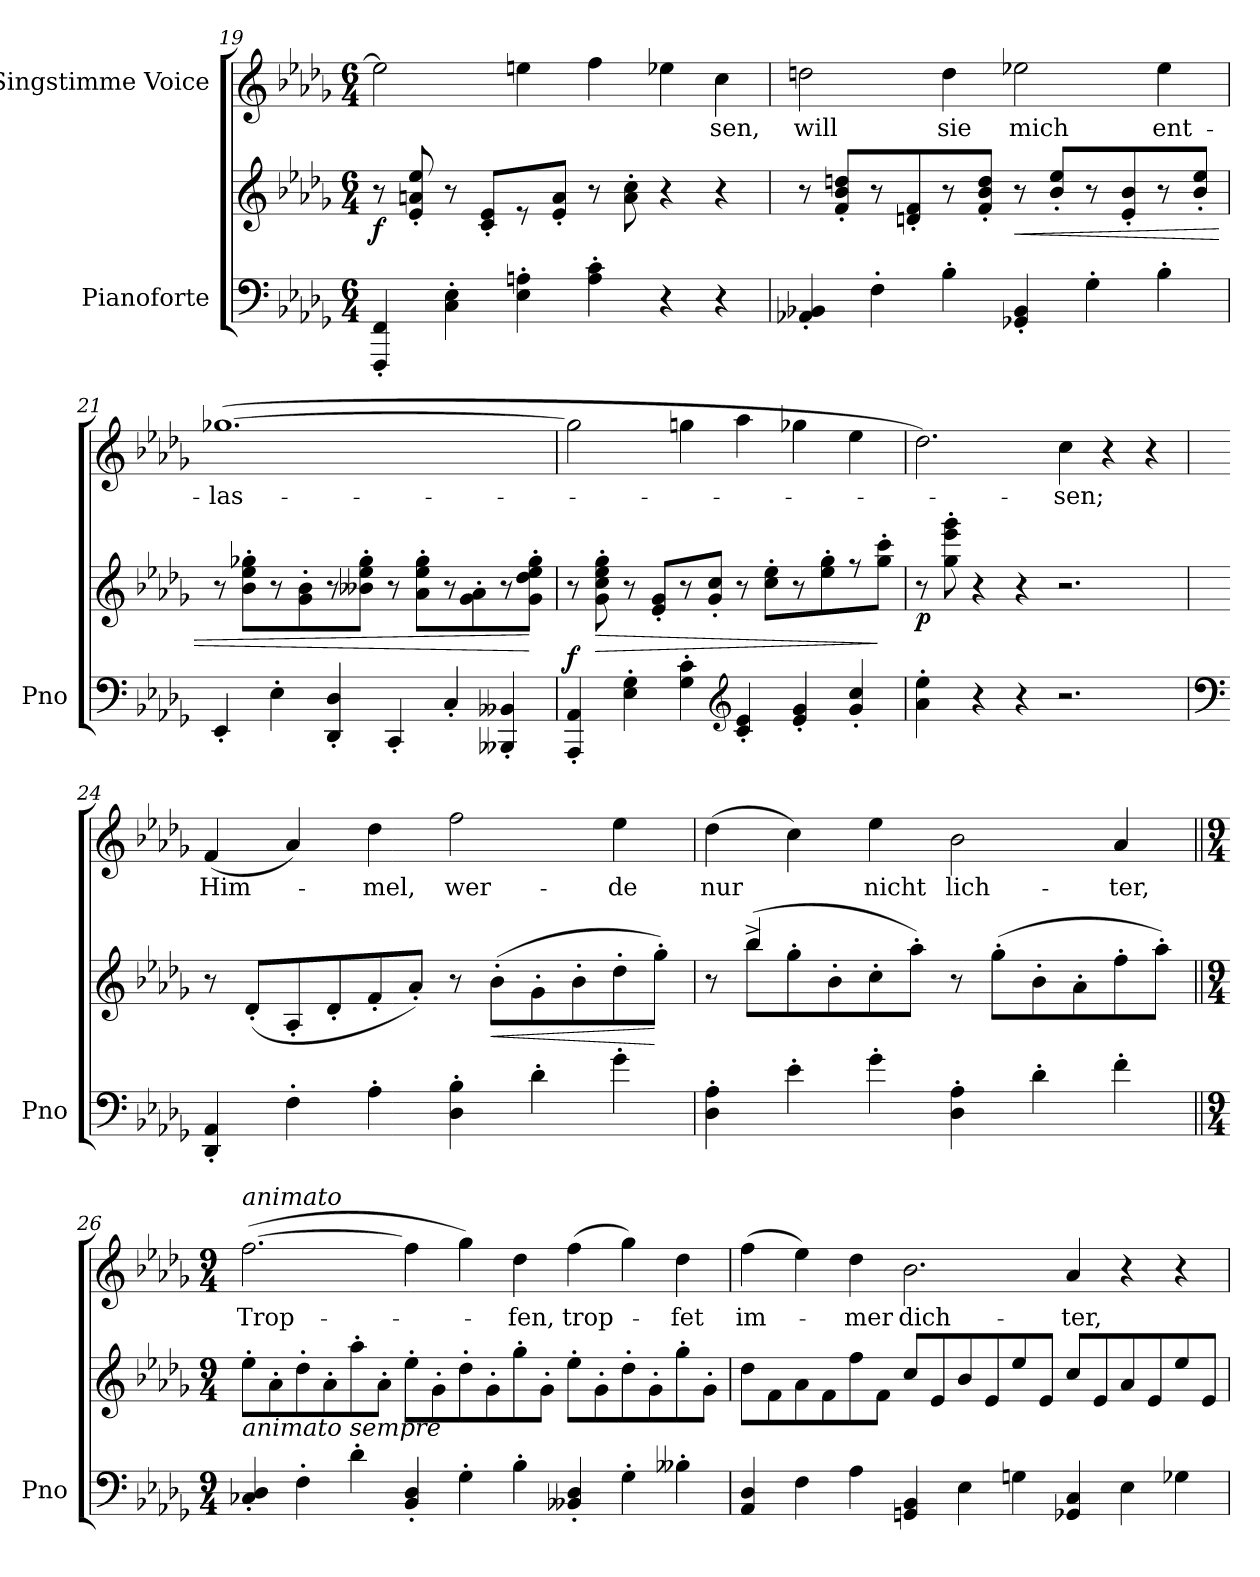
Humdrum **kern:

**kern	**kern	**dynam	**kern	**text
*part2	*part2	*part2	*part1	*part1
*staff3	*staff2	*staff2/3	*staff1	*staff1
*I"Pianoforte	*	*	*I"Singstimme Voice	*
*I'Pno	*	*	*	*
*clefF4	*clefG2	*	*clefG2	*
*k[b-e-a-d-g-]	*k[b-e-a-d-g-]	*	*k[b-e-a-d-g-]	*
*M6/4	*M6/4	*	*M6/4	*
=19	=19	=19	=19	=19
!	!	!LO:DY:b	!	!
4FFF/' 4FF/'	8r	f	2ee-\]	.
.	8e-/' 8an/' 8ee-/'	.	.	.
4C\' 4E-\'	8r	.	.	.
.	8c/' 8e-/'L	.	.	.
4E-\' 4An\'	8r	.	4een\	.
.	8e-/' 8a/'J	.	.	.
4A\' 4c\'	8r	.	4ff\	.
.	8a\' 8cc\'	.	.	.
4r	4r	.	4ee-X\	.
4r	4r	.	4cc\	-sen,
=20	=20	=20	=20	=20
4AA-X/' 4BB-X/'	8r	.	2ddn\	will
.	8f/' 8b-/' 8ddn/'L	.	.	.
4F'\	8r	.	.	.
.	8dn/' 8f/'	.	.	.
4B-'\	8r	.	4dd\	sie
.	8f/' 8b-/' 8dd/'J	.	.	.
!	!	!LO:HP:b	!	!
4GG-X/' 4BB-/'	8r	<	2ee-X\	mich
.	8b-/' 8ee-/'L	.	.	.
4G-'\	8r	.	.	.
.	8e-/' 8b-/'	.	.	.
4B-'\	8r	.	4ee-\	ent-
.	8b-/' 8ee-/'J	.	.	.
=21	=21	=21	=21	=21
4EE-'/	8r	.	([1.gg-X	-las-
.	8b-\' 8ee-\' 8gg-X\'L	.	.	.
4E-'\	8r	.	.	.
.	8g-\' 8b-\'	.	.	.
4DD-/' 4D-/'	8r	.	.	.
.	8b--X\' 8ee-\' 8gg-\'J	.	.	.
4CC'/	8r	.	.	.
.	8a-\' 8ee-\' 8gg-\'L	.	.	.
4C'/	8r	.	.	.
.	8g-\' 8a-\'	.	.	.
4BBB--X/' 4BB--X/'	8r	.	.	.
.	8g-\' 8dd-\' 8ee-\' 8gg-\'J	[	.	.
=22	=22	=22	=22	=22
!	!	!LO:DY:a=2	!	!
4AAA-/' 4AA-/'	8r	f	2gg-\]	.
!	!	!LO:HP:b	!	!
.	8g-\' 8cc\' 8ee-\' 8gg-\'	>	.	.
4E-\' 4G-\'	8r	.	.	.
.	8e-/' 8g-/'L	.	.	.
4G-\' 4c\'	8r	.	4ggn\	.
.	8g-/' 8cc/'J	.	.	.
*clefG2	*	*	*	*
4c/' 4e-/'	8r	.	4aa-\	.
.	8cc\' 8ee-\'L	.	.	.
4e-/' 4g-/'	8r	.	4gg-X\	.
.	8ee-\' 8gg-\'	.	.	.
4g-/' 4cc/'	8r	.	4ee-\	.
.	8gg-\' 8ccc\'J	]	.	.
=23	=23	=23	=23	=23
!	!	!LO:DY:b	!	!
4a-\' 4ee-\'	8r	p	2.dd-\)	.
.	8gg-\' 8eee-\' 8ggg-\'	.	.	.
4r	4r	.	.	.
4r	4r	.	.	.
2.r	2.r	.	4cc\	-sen;
.	.	.	4r	.
.	.	.	4r	.
=24	=24	=24	=24	=24
*clefF4	*	*	*	*
!	!	!LO:DY:a=2	!	!
!	!	!LO:DY:n=1:a=2	!	!
4DD-/' 4AA-/'	8r	p other-dynamics	(4f/	Him-
.	(8d-'/L	.	.	.
4F'\	8A-'/	.	4a-/)	.
.	8d-'/	.	.	.
4A-'\	8f'/	.	4dd-\	-mel,
.	8a-'/J)	.	.	.
4D-\' 4B-\'	8r	.	2ff\	wer-
!	!	!LO:HP:b	!	!
.	(8b-'\L	<	.	.
4d-'\	8g-'/	.	.	.
.	8b-'\	.	.	.
4g-'\	8dd-'\	.	4ee-\	-de
.	8gg-'\J)	[	.	.
=25	=25	=25	=25	=25
*	*^	*	*	*
4D-\' 4A-\'	8r	8ryy	.	(4dd-\	nur
.	(>8bb-^>\L	4bb-/	.	.	.
4e-'\	8gg-'>\	.	.	4cc\)	.
.	8b-'>\	1ryy	.	.	.
4g-'>\	8cc'>\	.	.	4ee-\	nicht
.	8aa-'>\J)	.	.	.	.
4D-\' 4A-\'	8r	.	.	2b-\	lich-
.	(>8gg-'>\L	.	.	.	.
4d-'\	8b-'>\	.	.	.	.
.	8a-'>\	.	.	.	.
4f'\	8ff'>\	.	.	4a-/	-ter,
.	8aa-'>\J)	8ryy	.	.	.
*	*v	*v	*	*	*
=26||	=26||	=26||	=26||	=26||
*M9/4	*M9/4	*	*M9/4	*
*	*^	*	*	*
!	!	!	!	!LO:TX:a:i:t=animato	!
!LO:TX:i:t=animato  sempre	!	!	!	!	!
*	*v	*v	*	*	*
4C-X/' 4D-/'	8ee-'\L	.	([2.ff\	Trop-
.	8a-'\	.	.	.
4F'\	8dd-'\	.	.	.
.	8a-'\	.	.	.
4d-'\	8aa-'\	.	.	.
.	8a-'\J	.	.	.
4BB-/' 4D-/'	8ee-'\L	.	4ff\]	.
.	8g-'\	.	.	.
4G-'\	8dd-'\	.	4gg-\)	.
.	8g-'\	.	.	.
4B-'\	8gg-'\	.	4dd-\	-fen,
.	8g-'\J	.	.	.
4BB--X/' 4D-/'	8ee-'\L	.	(4ff\	trop-
.	8g-'\	.	.	.
4G-'\	8dd-'\	.	4gg-\)	.
.	8g-'\	.	.	.
4B--X'\	8gg-'\	.	4dd-\	-fet
.	8g-'\J	.	.	.
=27	=27	=27	=27	=27
4AA-/ 4D-/	8dd-\L	.	(4ff\	im-
.	8f\	.	.	.
4F\	8a-\	.	4ee-\)	.
.	8f\	.	.	.
4A-\	8ff\	.	4dd-\	-mer
.	8f\J	.	.	.
4GGn/ 4BB-/	8cc/L	.	2.b-\	dich-
.	8e-/	.	.	.
4E-\	8b-/	.	.	.
.	8e-/	.	.	.
4Gn\	8ee-/	.	.	.
.	8e-/J	.	.	.
4GG-X/ 4C/	8cc/L	.	4a-/	-ter,
.	8e-/	.	.	.
4E-\	8a-/	.	4r	.
.	8e-/	.	.	.
4G-X\	8ee-/	.	4r	.
.	8e-/J	.	.	.
=	=	=	=	=
*-	*-	*-	*-	*-
